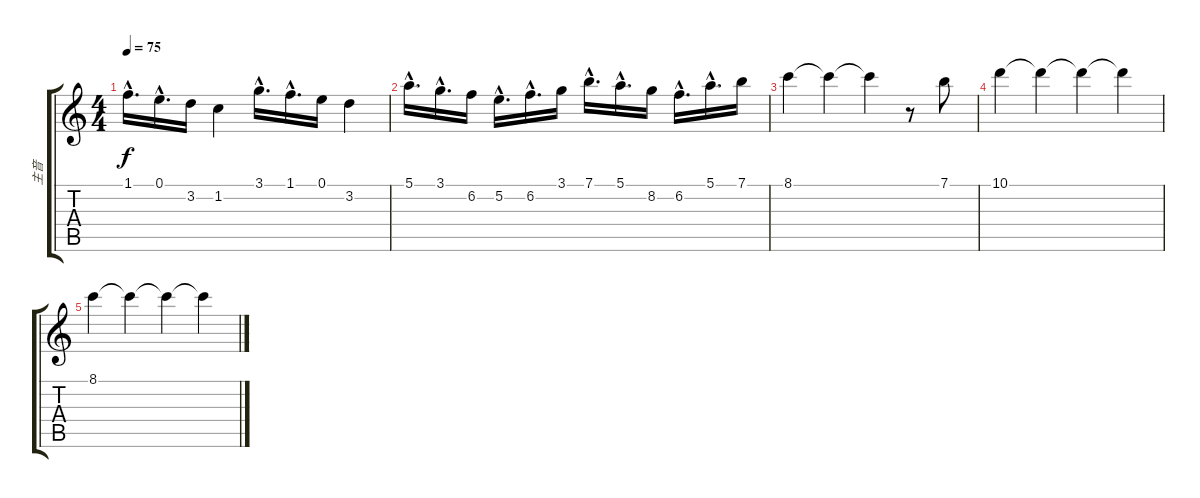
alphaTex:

\track ("主音" "主音") {instrument acousticguitarnylon}
\staff {score tabs}
\tuning (E4 B3 G3 D3 A2 E2) {hide}
\ts (4 4)
\tempo 75
\clef g2
\ks c
1.1{hac}.16{d dy f} 0.1{hac}.16{d} 3.2.16 1.2.4 3.1{hac}.16{d} 1.1{hac}.16{d} 0.1.16 3.2.4 |
5.1{hac}.16{d} 3.1{hac}.16{d} 6.2.16 5.2{hac}.16{d} 6.2{hac}.16{d} 3.1.16 7.1{hac}.16{d} 5.1{hac}.16{d} 8.2.16 6.2{hac}.16{d} 5.1{hac}.16{d} 7.1.16 |
8.1.4 8.1{t}.4 8.1{t}.4 r.8 7.1.8 |
10.1.4 10.1{t}.4 10.1{t}.4 10.1{t}.4 |
8.1.4 8.1{t}.4 8.1{t}.4 8.1{t}.4
